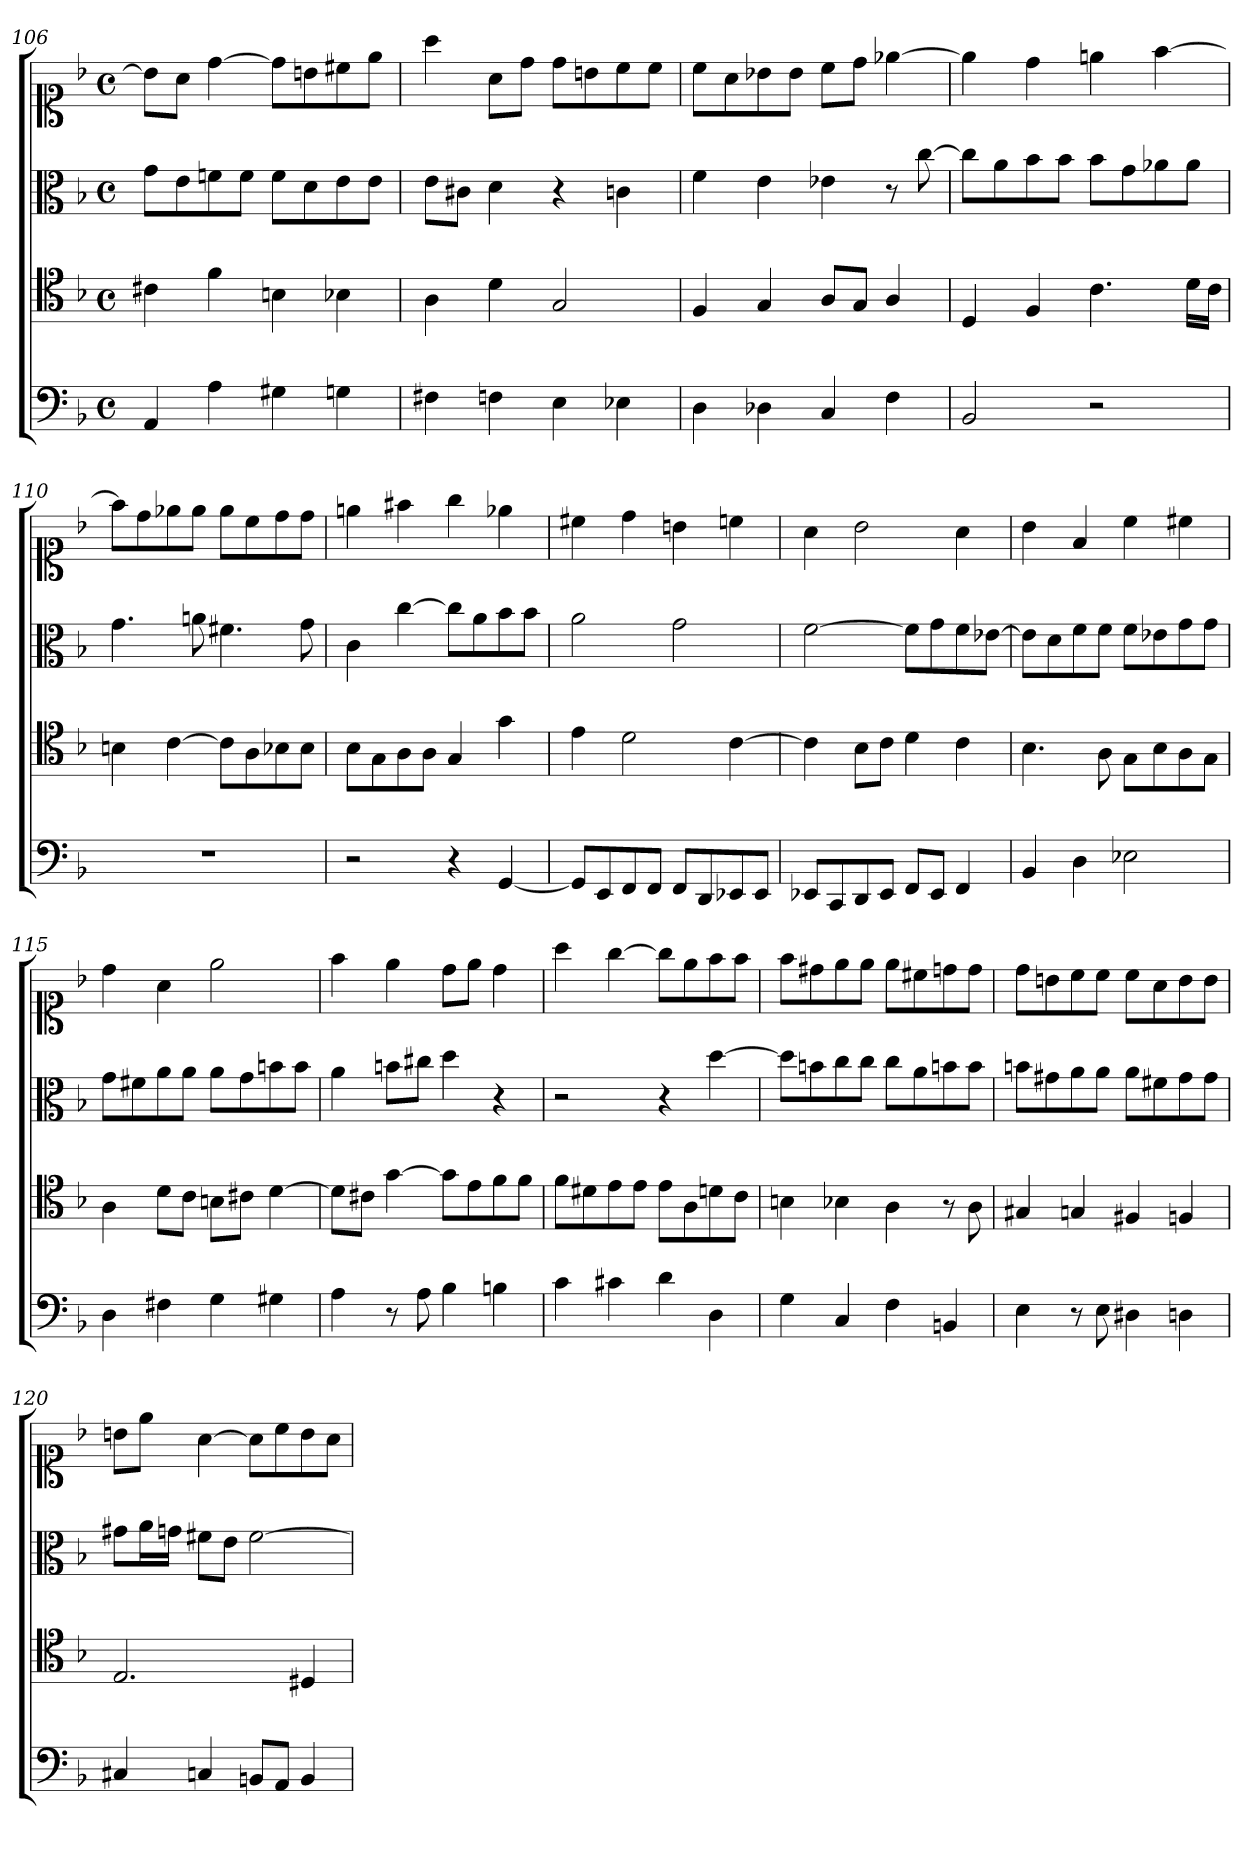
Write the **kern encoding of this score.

**kern	**kern	**kern	**kern
*part1	*part1	*part1	*part1
*staff4	*staff3	*staff2	*staff1
*clefF4	*clefC4	*clefC3	*clefC1
*k[b-]	*k[b-]	*k[b-]	*k[b-]
*d:	*d:	*d:	*d:
*M2/2	*M2/2	*M2/2	*M2/2
*met(c)	*met(c)	*met(c)	*met(c)
=106	=106	=106	=106
4AA	4c#X	8gL	8b-L]
.	.	8e	8aJ
4A	4f	8fn	[4dd
.	.	8fJ	.
4G#X	4Bn	8fL	8ddL]
.	.	8d	8bn
4Gn	4B-X	8e	8cc#X
.	.	8eJ	8eeJ
=107	=107	=107	=107
4F#X	4A	8eL	4aa
.	.	8c#XJ	.
4Fn	4d	4d	8aL
.	.	.	8ddJ
4E	2G	4r	8ddL
.	.	.	8bn
4E-X	.	4cn	8cc
.	.	.	8ccJ
=108	=108	=108	=108
4D	4F	4f	8ccL
.	.	.	8a
4D-X	4G	4e	8b-X
.	.	.	8b-J
4C	8AL	4e-X	8ccL
.	8GJ	.	8ddJ
4F	4A/	8r	[4ee-X
.	.	[8cc	.
=109	=109	=109	=109
2BB-	4D	8ccL]	4ee-]
.	.	8a	.
.	4F	8b-	4dd
.	.	8b-J	.
2r	4.c	8b-L	4een
.	.	8g	.
.	.	8a-X	[4ff
.	16dLL	8a-J	.
.	16cJJ	.	.
=110	=110	=110	=110
1r	4Bn	4.g	8ffL]
.	.	.	8dd
.	[4c	.	8ee-X
.	.	8an	8ee-J
.	8cL]	4.f#X	8ee-L
.	8A	.	8cc
.	8B-X	.	8dd
.	8B-J	8g	8ddJ
=111	=111	=111	=111
2r	8B-L	4c	4een
.	8G	.	.
.	8A	[4cc	4ff#X
.	8AJ	.	.
4r	4G	8ccL]	4gg
.	.	8a	.
[4GG	4g	8b-	4ee-X
.	.	8b-J	.
=112	=112	=112	=112
8GGL]	4e	2a	4cc#X
8EE	.	.	.
8FF	2d	.	4dd
8FFJ	.	.	.
8FFL	.	2g	4bn
8DD	.	.	.
8EE-X	[4c	.	4ccn
8EE-J	.	.	.
=113	=113	=113	=113
8EE-XL	4c]	[2f	4a
8CC	.	.	.
8DD	8B-L	.	2b-
8EE-J	8cJ	.	.
8FFL	4d	8fL]	.
8EE-J	.	8g	.
4FF	4c	8f	4a
.	.	[8e-XJ	.
=114	=114	=114	=114
4BB-	4.B-	8e-L]	4b-
.	.	8d	.
4D	.	8f	4f
.	8A	8fJ	.
2E-X	8GL	8fL	4cc
.	8B-	8e-X	.
.	8A	8g	4cc#X
.	8GJ	8gJ	.
=115	=115	=115	=115
4D	4A	8gL	4dd
.	.	8f#X	.
4F#X	8dL	8a	4a
.	8cJ	8aJ	.
4G	8BnL	8aL	2ee
.	8c#XJ	8g	.
4G#X	[4d	8bn	.
.	.	8bJ	.
=116	=116	=116	=116
4A	8dL]	4a	4ff
.	8c#XJ	.	.
8r	[4g	8bnL	4ee
8A	.	8cc#XJ	.
4B-	8gL]	4dd	8ddL
.	8e	.	8eeJ
4Bn	8f	4r	4dd
.	8fJ	.	.
=117	=117	=117	=117
4c	8fL	2r	4aa
.	8d#X	.	.
4c#X	8e	.	[4gg
.	8eJ	.	.
4d	8eL	4r	8ggL]
.	8A	.	8ee
4D	8dn	[4dd	8ff
.	8cJ	.	8ffJ
=118	=118	=118	=118
4G	4Bn	8ddL]	8ffL
.	.	8bn	8dd#X
4C	4B-X	8cc	8ee
.	.	8ccJ	8eeJ
4F	4A	8ccL	8eeL
.	.	8a	8cc#X
4BBn	8r	8bn	8ddn
.	8A	8bJ	8ddJ
=119	=119	=119	=119
4E	4G#X	8bnL	8ddL
.	.	8g#X	8bn
8r	4Gn	8a	8cc
8E	.	8aJ	8ccJ
4D#X	4F#X	8aL	8ccL
.	.	8f#X	8a
4Dn	4Fn	8g#	8b
.	.	8g#J	8bJ
=120	=120	=120	=120
4C#X	2.E	8g#XL	8bnL
.	.	16aL	8eeJ
.	.	16gnJJ	.
4Cn	.	8f#XL	[4a
.	.	8eJ	.
8BBnL	.	[2f#	8aL]
8AAJ	.	.	8cc
4BB	4D#X	.	8b
.	.	.	8aJ
=	=	=	=
*-	*-	*-	*-
